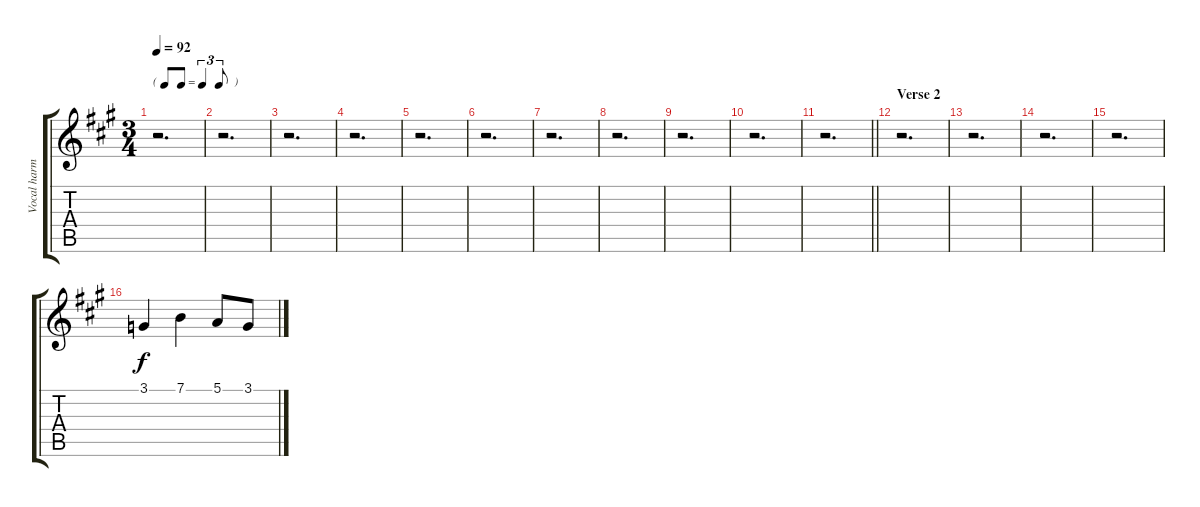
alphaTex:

\track ("Vocal harmonies" "Vocal harm") {instrument oboe}
\staff {score tabs}
\tuning (E4 B3 G3 D3 A2 E2) {hide}
\ts (3 4)
\tf triplet8th
\tempo 92
\clef g2
\ks a
r.2{d dy f} |
r.2{d} |
r.2{d} |
r.2{d} |
r.2{d} |
r.2{d} |
r.2{d} |
r.2{d} |
r.2{d} |
r.2{d} |
\barLineRight lightlight
r.2{d} |
\section ("" "Verse 2")
r.2{d} |
r.2{d} |
r.2{d} |
r.2{d} |
3.1.4 7.1.4 5.1.8 3.1.8
